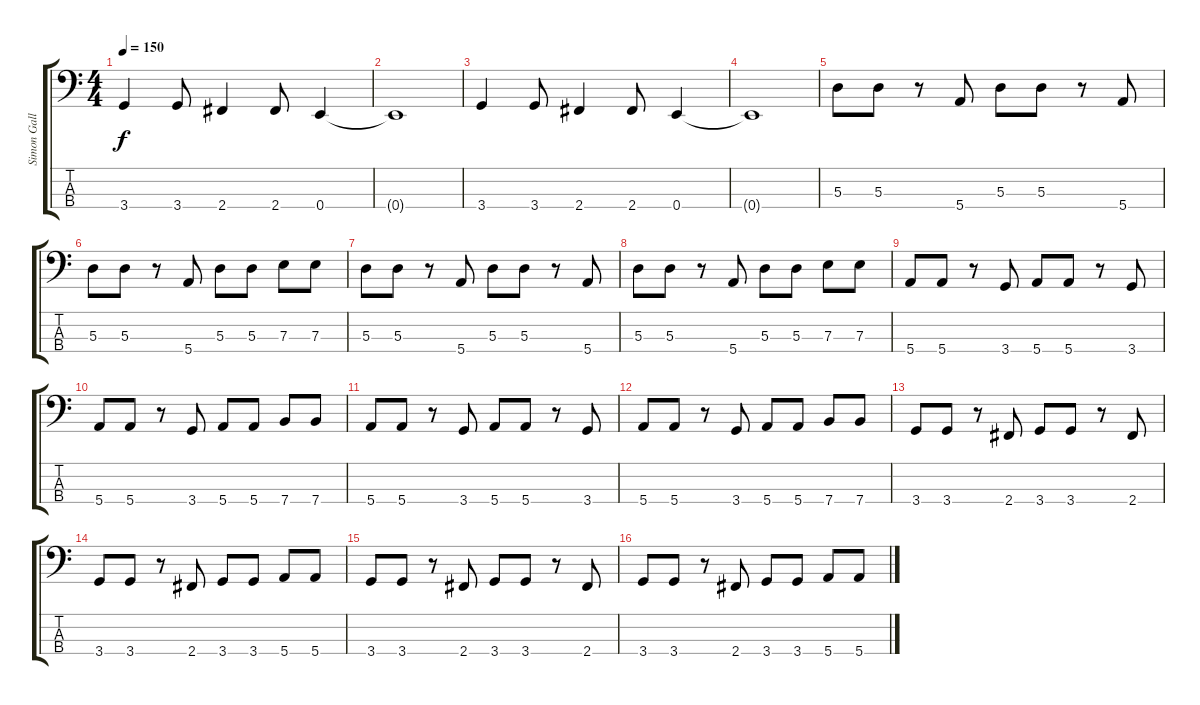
\track ("Simon Gallup" "Simon Gall") {instrument electricbassfinger}
\staff {score tabs}
\tuning (G2 D2 A1 E1) {hide}
\ts (4 4)
\tempo 150
\clef f4
\ks c
3.4.4{dy f} 3.4.8 2.4.4 2.4.8 0.4.4 |
0.4{t}.1 |
3.4.4 3.4.8 2.4.4 2.4.8 0.4.4 |
0.4{t}.1 |
5.3.8 5.3.8 r.8 5.4.8 5.3.8 5.3.8 r.8 5.4.8 |
5.3.8 5.3.8 r.8 5.4.8 5.3.8 5.3.8 7.3.8 7.3.8 |
5.3.8 5.3.8 r.8 5.4.8 5.3.8 5.3.8 r.8 5.4.8 |
5.3.8 5.3.8 r.8 5.4.8 5.3.8 5.3.8 7.3.8 7.3.8 |
5.4.8 5.4.8 r.8 3.4.8 5.4.8 5.4.8 r.8 3.4.8 |
5.4.8 5.4.8 r.8 3.4.8 5.4.8 5.4.8 7.4.8 7.4.8 |
5.4.8 5.4.8 r.8 3.4.8 5.4.8 5.4.8 r.8 3.4.8 |
5.4.8 5.4.8 r.8 3.4.8 5.4.8 5.4.8 7.4.8 7.4.8 |
3.4.8 3.4.8 r.8 2.4.8 3.4.8 3.4.8 r.8 2.4.8 |
3.4.8 3.4.8 r.8 2.4.8 3.4.8 3.4.8 5.4.8 5.4.8 |
3.4.8 3.4.8 r.8 2.4.8 3.4.8 3.4.8 r.8 2.4.8 |
3.4.8 3.4.8 r.8 2.4.8 3.4.8 3.4.8 5.4.8 5.4.8
